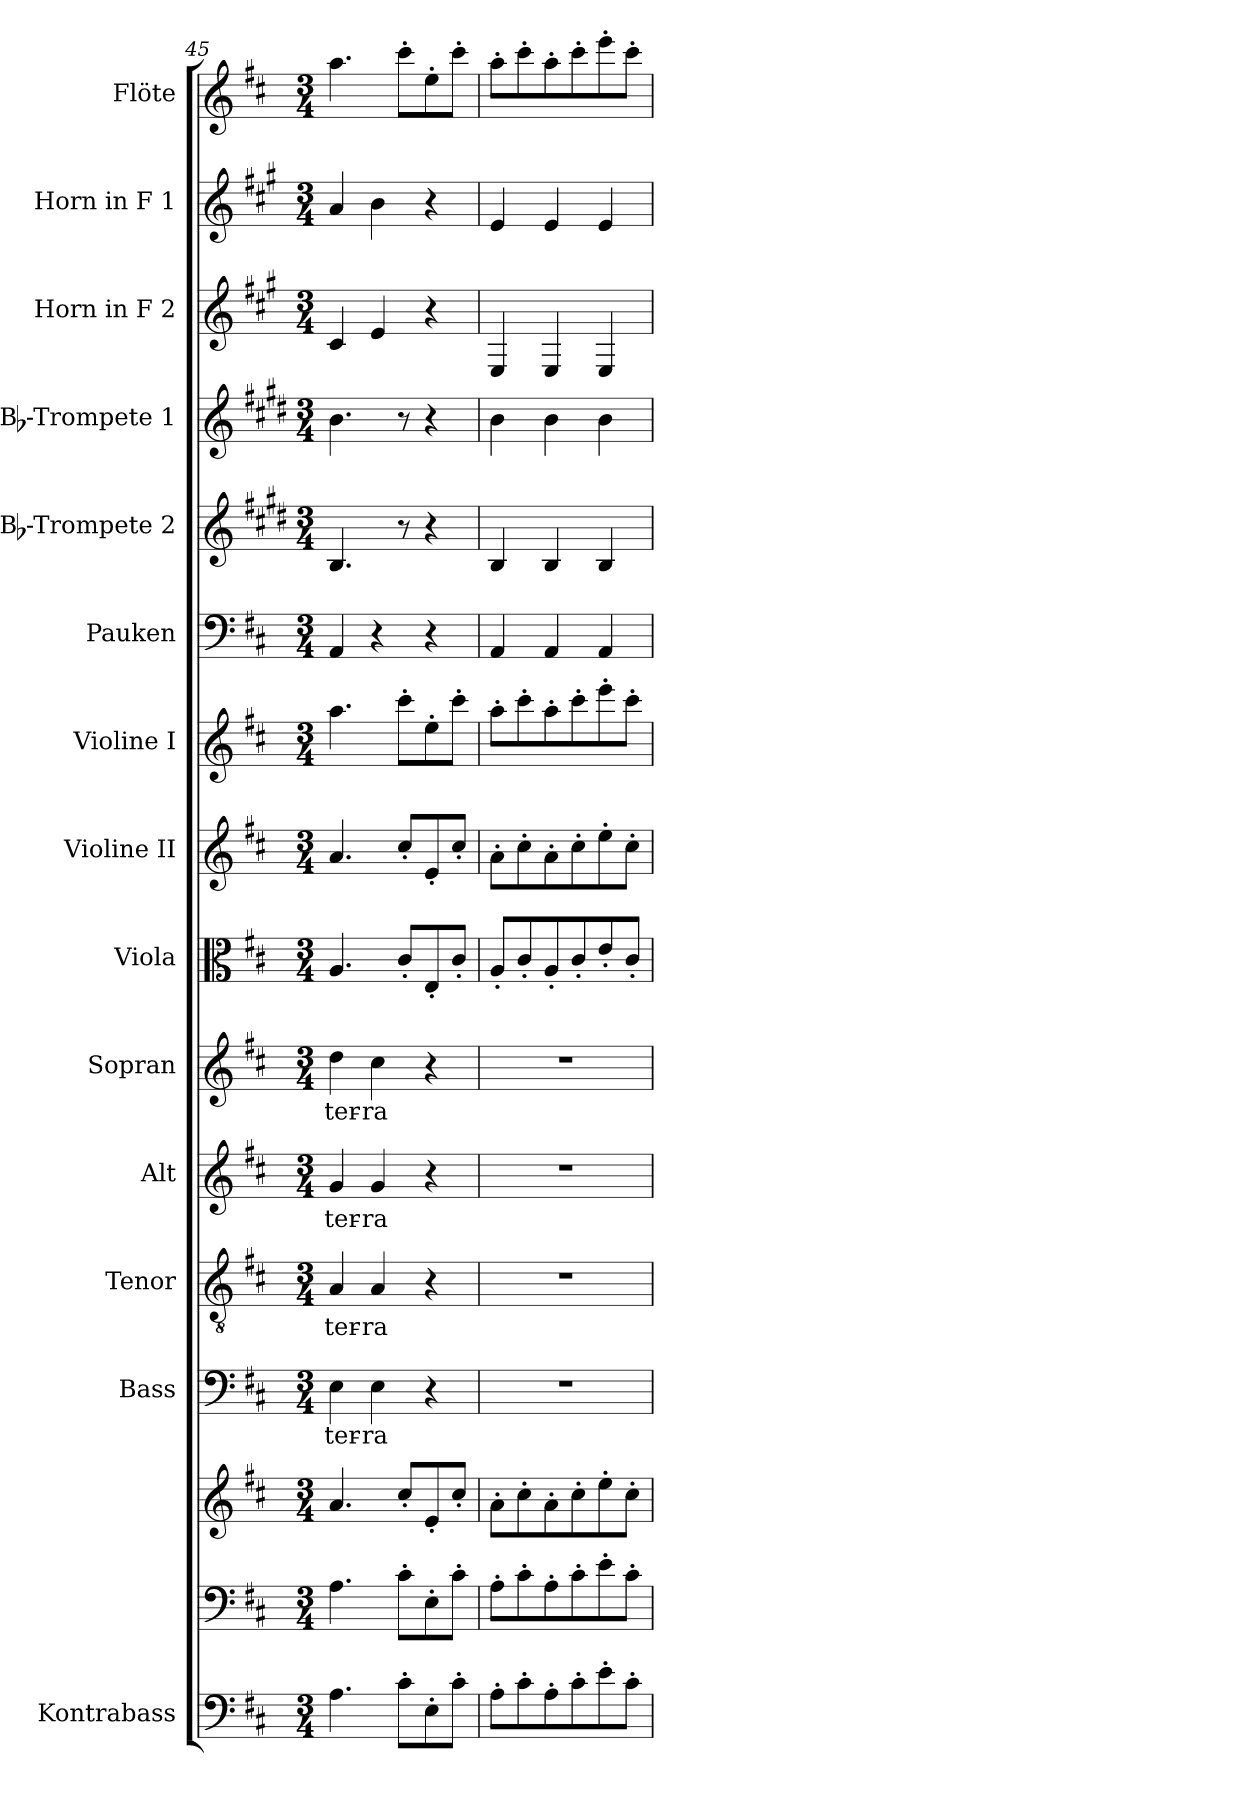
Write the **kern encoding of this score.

**kern	**kern	**kern	**kern	**text	**kern	**text	**kern	**text	**kern	**text	**kern	**kern	**kern	**kern	**kern	**kern	**kern	**kern	**kern
*part15	*part14	*part14	*part13	*part13	*part12	*part12	*part11	*part11	*part10	*part10	*part9	*part8	*part7	*part6	*part5	*part4	*part3	*part2	*part1
*staff16	*staff15	*staff14	*staff13	*staff13	*staff12	*staff12	*staff11	*staff11	*staff10	*staff10	*staff9	*staff8	*staff7	*staff6	*staff5	*staff4	*staff3	*staff2	*staff1
*I"Kontrabass	*	*	*I"Bass	*	*I"Tenor	*	*I"Alt	*	*I"Sopran	*	*I"Viola	*I"Violine II	*I"Violine I	*I"Pauken	*I"Bb-Trompete 2	*I"Bb-Trompete 1	*I"Horn in F 2	*I"Horn in F 1	*I"Flöte
*I'Kb.	*	*	*I'B.	*	*I'T.	*	*I'A.	*	*I'S.	*	*I'Vla.	*I'Vl. II	*I'Vl. I	*I'Pk.	*I'Bb Trp. 2	*I'Bb Trp. 1	*	*	*I'Fl.
*clefF4	*clefF4	*clefG2	*clefF4	*	*clefGv2	*	*clefG2	*	*clefG2	*	*clefC3	*clefG2	*clefG2	*clefF4	*clefG2	*clefG2	*clefG2	*clefG2	*clefG2
*ITrd7c12	*	*	*	*	*	*	*	*	*	*	*	*	*	*	*ITrd1c2	*ITrd1c2	*ITrd4c7	*ITrd4c7	*
*k[f#c#]	*k[f#c#]	*k[f#c#]	*k[f#c#]	*	*k[f#c#]	*	*k[f#c#]	*	*k[f#c#]	*	*k[f#c#]	*k[f#c#]	*k[f#c#]	*k[f#c#]	*k[f#c#]	*k[f#c#]	*k[f#c#]	*k[f#c#]	*k[f#c#]
*D:	*D:	*D:	*D:	*	*D:	*	*D:	*	*D:	*	*D:	*D:	*D:	*D:	*D:	*D:	*D:	*D:	*D:
*M3/4	*M3/4	*M3/4	*M3/4	*	*M3/4	*	*M3/4	*	*M3/4	*	*M3/4	*M3/4	*M3/4	*M3/4	*M3/4	*M3/4	*M3/4	*M3/4	*M3/4
=45	=45	=45	=45	=45	=45	=45	=45	=45	=45	=45	=45	=45	=45	=45	=45	=45	=45	=45	=45
!	!	!	!	!LO:LY:b	!	!LO:LY:b	!	!LO:LY:b	!	!LO:LY:b	!	!	!	!	!	!	!	!	!
4.AA\	4.A\	4.a/	4E\	ter-	4A/	ter-	4g/	ter-	4dd\	ter-	4.A/	4.a/	4.aa\	4AA/	4.A/	4.a\	4F#/	4d/	4.aa\
!	!	!	!	!LO:LY:b	!	!LO:LY:b	!	!LO:LY:b	!	!LO:LY:b	!	!	!	!	!	!	!	!	!
.	.	.	4E\	-ra	4A/	-ra	4g/	-ra	4cc#\	-ra	.	.	.	4r	.	.	4A/	4e\	.
8C#'>\L	8c#'>\L	8cc#'</L	.	.	.	.	.	.	.	.	8c#'</L	8cc#'</L	8ccc#'>\L	.	8r	8r	.	.	8ccc#'>\L
8EE'>\	8E'>\	8e'</	4r	.	4r	.	4r	.	4r	.	8E'</	8e'</	8ee'>\	4r	4r	4r	4r	4r	8ee'>\
8C#'>\J	8c#'>\J	8cc#'</J	.	.	.	.	.	.	.	.	8c#'</J	8cc#'</J	8ccc#'>\J	.	.	.	.	.	8ccc#'>\J
=46	=46	=46	=46	=46	=46	=46	=46	=46	=46	=46	=46	=46	=46	=46	=46	=46	=46	=46	=46
8AA'>\L	8A'>\L	8a'>\L	2.r	.	2.r	.	2.r	.	2.r	.	8A'</L	8a'>\L	8aa'>\L	4AA/	4A/	4a\	4AA/	4A/	8aa'>\L
8C#'>\	8c#'>\	8cc#'>\	.	.	.	.	.	.	.	.	8c#'</	8cc#'>\	8ccc#'>\	.	.	.	.	.	8ccc#'>\
8AA'>\	8A'>\	8a'>\	.	.	.	.	.	.	.	.	8A'</	8a'>\	8aa'>\	4AA/	4A/	4a\	4AA/	4A/	8aa'>\
8C#'>\	8c#'>\	8cc#'>\	.	.	.	.	.	.	.	.	8c#'</	8cc#'>\	8ccc#'>\	.	.	.	.	.	8ccc#'>\
8E'>\	8e'>\	8ee'>\	.	.	.	.	.	.	.	.	8e'</	8ee'>\	8eee'>\	4AA/	4A/	4a\	4AA/	4A/	8eee'>\
8C#'>\J	8c#'>\J	8cc#'>\J	.	.	.	.	.	.	.	.	8c#'</J	8cc#'>\J	8ccc#'>\J	.	.	.	.	.	8ccc#'>\J
=	=	=	=	=	=	=	=	=	=	=	=	=	=	=	=	=	=	=	=
*-	*-	*-	*-	*-	*-	*-	*-	*-	*-	*-	*-	*-	*-	*-	*-	*-	*-	*-	*-
